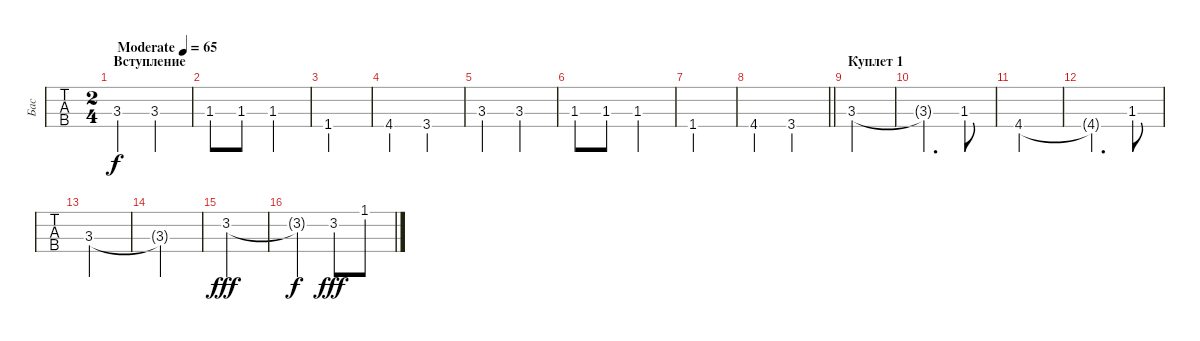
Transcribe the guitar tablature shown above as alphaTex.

\track ("Бас" "Бас") {instrument fretlessbass}
\staff {tabs}
\tuning (G2 D2 A1 E1) {hide}
\ts (2 4)
\section ("" "Вступление")
\tempo (65 "Moderate")
\clef f4
\ks c
3.3.4{dy f instrument fretlessbass} 3.3.4 |
1.3.8 1.3.8 1.3.4 |
1.4.2 |
4.4.4 3.4.4 |
3.3.4 3.3.4 |
1.3.8 1.3.8 1.3.4 |
1.4.2 |
\barLineRight lightlight
4.4.4 3.4.4 |
\section ("" "Куплет 1")
3.3.2 |
3.3{t}.4{d} 1.3.8 |
4.4.2 |
4.4{t}.4{d} 1.3.8 |
3.3.2 |
3.3{t}.2 |
3.2.2{dy fff} |
3.2{t}.4{dy f} 3.2.8{dy fff} 1.1.8
